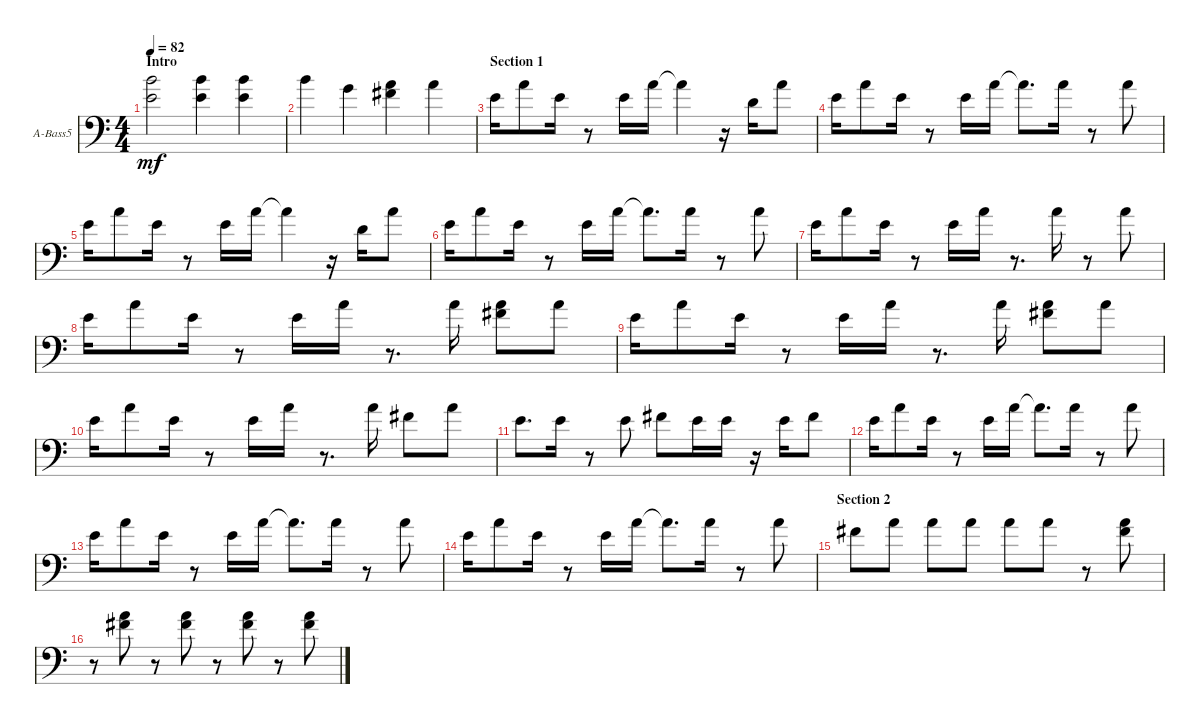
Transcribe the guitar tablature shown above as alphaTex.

\bracketExtendMode groupsimilarinstruments
\firstSystemTrackNameOrientation horizontal
\otherSystemsTrackNameOrientation horizontal
\track ("keys2" "A-Bass5") {instrument electricpiano1}
\staff {score}
\tuning (G2 D2 A1 E1 B0)
\displaytranspose 12
\ts (4 4)
\beaming (8 2 2 2 2)
\section ("" "Intro")
\tempo 82
\clef f4
\ks aminor
(16.1 14.2).2{dy mf instrument electricpiano1} (16.1 14.2).4 (16.1 14.2).4 |
16.1.4 12.1.4 (14.1 16.2).4 14.1.4 |
\section ("" "Section 1")
14.2.16 14.1.8 14.2.16 r.8 14.2.16 14.1.16 14.1{t}.4 r.16 12.2.16 14.1.8 |
14.2.16 14.1.8 14.2.16 r.8 14.2.16 14.1.16 14.1{t}.8{d} 14.1.16 r.8 14.1.8 |
14.2.16 14.1.8 14.2.16 r.8 14.2.16 14.1.16 14.1{t}.4 r.16 12.2.16 14.1.8 |
14.2.16 14.1.8 14.2.16 r.8 14.2.16 14.1.16 14.1{t}.8{d} 14.1.16 r.8 14.1.8 |
14.2.16 14.1.8 14.2.16 r.8 14.2.16 14.1.16 r.8{d} 14.1.16 r.8 14.1.8 |
14.2.16 14.1.8 14.2.16 r.8 14.2.16 14.1.16 r.8{d} 14.1.16 (14.1 16.2).8 14.1.8 |
14.2.16 14.1.8 14.2.16 r.8 14.2.16 14.1.16 r.8{d} 14.1.16 (14.1 16.2).8 14.1.8 |
14.2.16 14.1.8 14.2.16 r.8 14.2.16 14.1.16 r.8{d} 14.1.16 16.2.8 14.1.8 |
9.1.8{d} 9.1.16 r.8 9.1.8 11.1.8 9.1.16 9.1.16 r.16 9.1.16 11.1.8 |
14.2.16 14.1.8 14.2.16 r.8 14.2.16 14.1.16 14.1{t}.8{d} 14.1.16 r.8 14.1.8 |
14.2.16 14.1.8 14.2.16 r.8 14.2.16 14.1.16 14.1{t}.8{d} 14.1.16 r.8 14.1.8 |
14.2.16 14.1.8 14.2.16 r.8 14.2.16 14.1.16 14.1{t}.8{d} 14.1.16 r.8 14.1.8 |
\section ("" "Section 2")
11.1.8 14.1.8 14.1.8 14.1.8 14.1.8 14.1.8 r.8 (14.1 16.2).8 |
r.8 (14.1 16.2).8 r.8 (14.1 16.2).8 r.8 (14.1 16.2).8 r.8 (14.1 16.2).8
